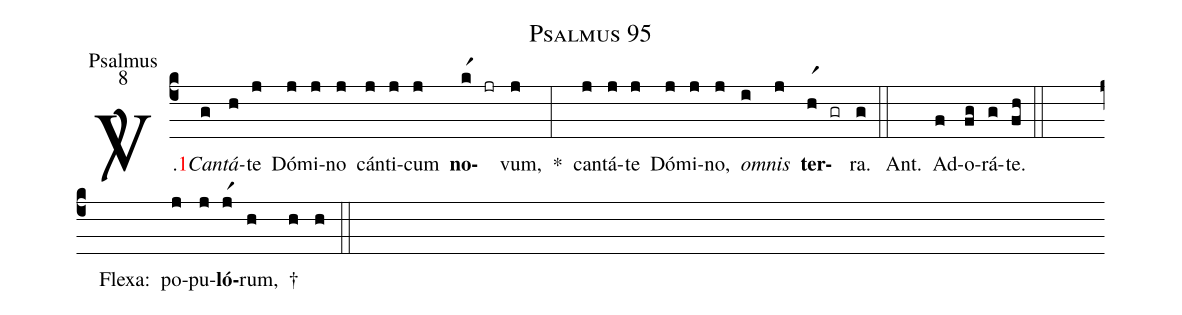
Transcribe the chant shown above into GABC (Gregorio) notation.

name:Psalmus 95;
office-part:Psalmus;
mode:8;
%%
(c4)<sp>V/</sp>.<v>\textcolor{red}{1}</v>{<i>Can</i>}(g)<i>tá</i>(h)te(j) Dó(j)mi(j)no(j) cán(j)ti(j)cum(j) <b>no</b>(kr1)(jr)vum,(j) *(:) can(j)tá(j)te(j) Dó(j)mi(j)no,(j) <i>om</i>(i)<i>nis</i>(j) <b>ter</b>(hr1)(gr)ra.(g) (::) Ant.() Ad(f)o(fg)rá(g)te.(fh) (::Z) Flexa:() po(j)pu(j)<b>ló</b>(jr1)rum,(h) †(h) (h) (::)
